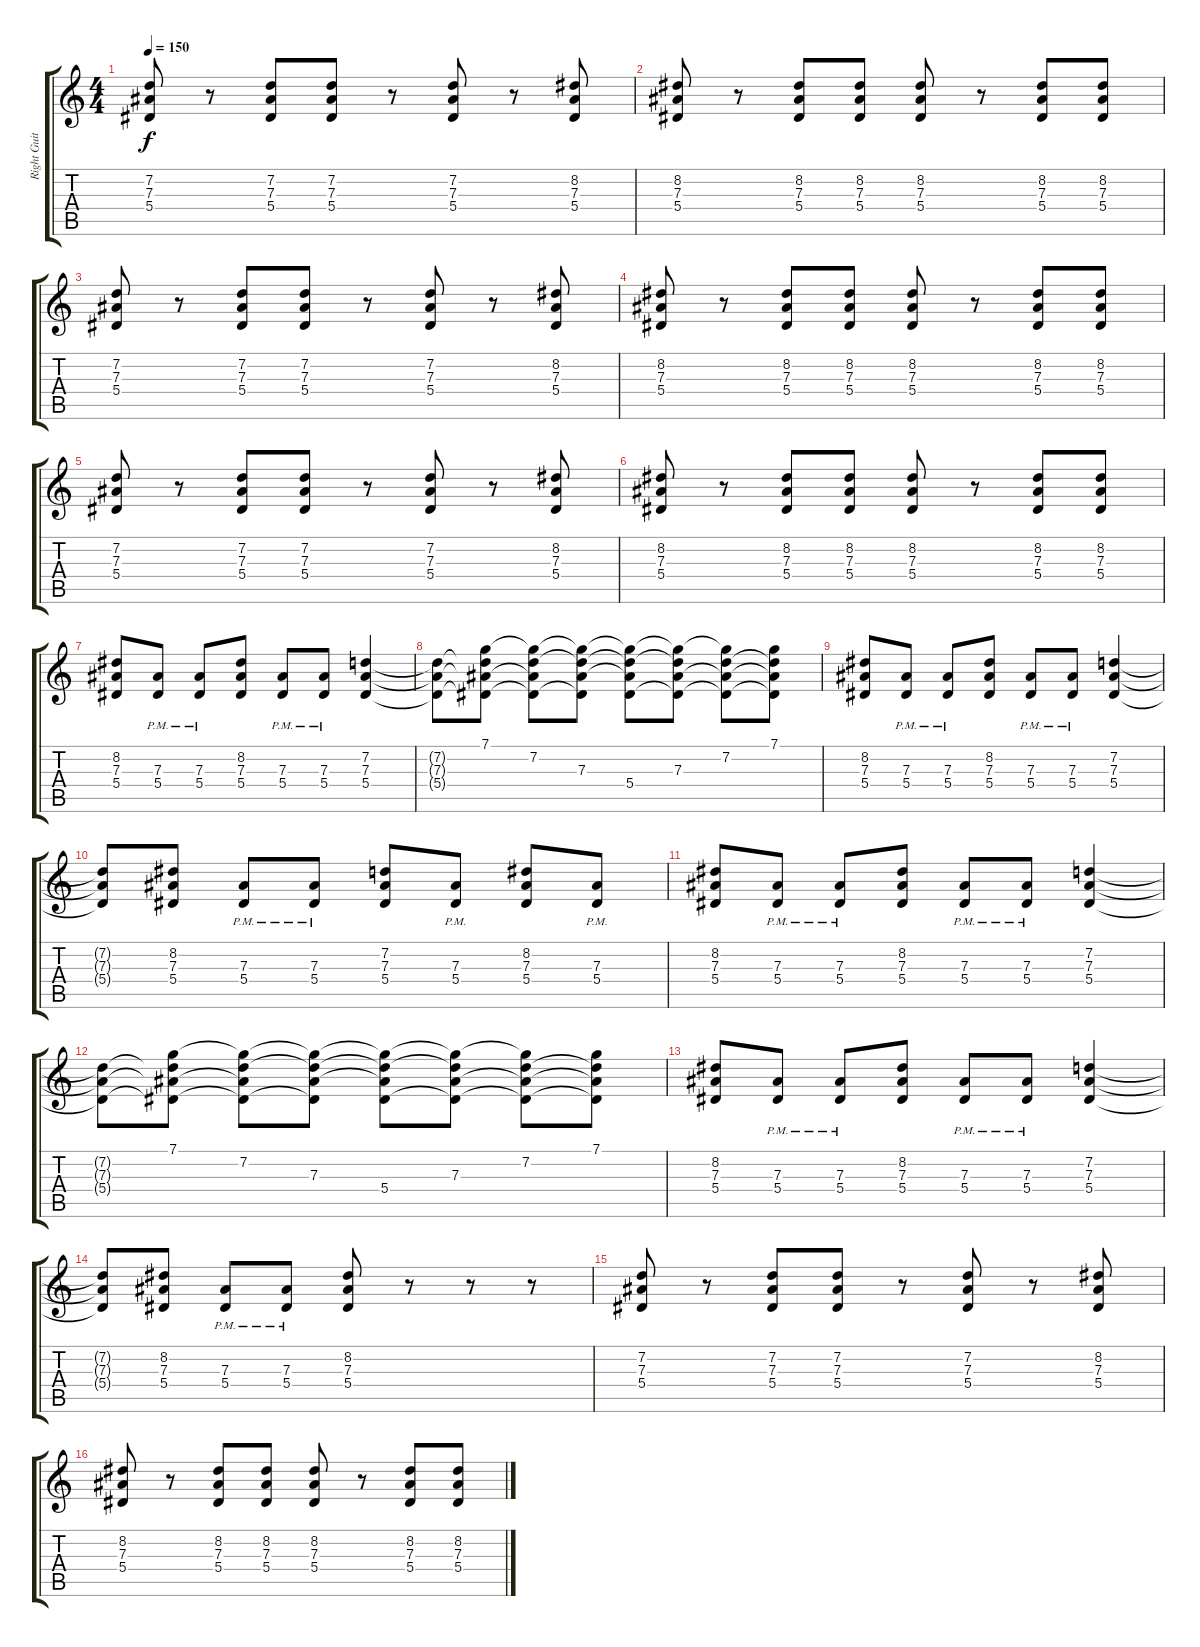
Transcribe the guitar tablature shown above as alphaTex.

\track ("Right Guitar" "Right Guit") {instrument distortionguitar}
\staff {score tabs}
\tuning (C4 G3 Eb3 Bb2 F2 C2) {hide}
\ts (4 4)
\tempo 150
\clef g2
\ks c
(7.2 7.3 5.4).8{dy f} r.8 (7.2 7.3 5.4).8 (7.2 7.3 5.4).8 r.8 (7.2 7.3 5.4).8 r.8 (8.2 7.3 5.4).8 |
(8.2 7.3 5.4).8 r.8 (8.2 7.3 5.4).8 (8.2 7.3 5.4).8 (8.2 7.3 5.4).8 r.8 (8.2 7.3 5.4).8 (8.2 7.3 5.4).8 |
(7.2 7.3 5.4).8 r.8 (7.2 7.3 5.4).8 (7.2 7.3 5.4).8 r.8 (7.2 7.3 5.4).8 r.8 (8.2 7.3 5.4).8 |
(8.2 7.3 5.4).8 r.8 (8.2 7.3 5.4).8 (8.2 7.3 5.4).8 (8.2 7.3 5.4).8 r.8 (8.2 7.3 5.4).8 (8.2 7.3 5.4).8 |
(7.2 7.3 5.4).8 r.8 (7.2 7.3 5.4).8 (7.2 7.3 5.4).8 r.8 (7.2 7.3 5.4).8 r.8 (8.2 7.3 5.4).8 |
(8.2 7.3 5.4).8 r.8 (8.2 7.3 5.4).8 (8.2 7.3 5.4).8 (8.2 7.3 5.4).8 r.8 (8.2 7.3 5.4).8 (8.2 7.3 5.4).8 |
(8.2 7.3 5.4).8 (7.3{pm} 5.4{pm}).8 (7.3{pm} 5.4{pm}).8 (8.2 7.3 5.4).8 (7.3{pm} 5.4{pm}).8 (7.3{pm} 5.4{pm}).8 (7.2 7.3 5.4).4 |
(7.2{t} 7.3{t} 5.4{t}).8 (7.1 7.2{t} 7.3{t} 5.4{t}).8 (7.1{t} 7.2 7.3{t} 5.4{t}).8 (7.1{t} 7.2{t} 7.3 5.4{t}).8 (7.1{t} 7.2{t} 7.3{t} 5.4).8 (7.1{t} 7.2{t} 7.3 5.4{t}).8 (7.1{t} 7.2 7.3{t} 5.4{t}).8 (7.1 7.2{t} 7.3{t} 5.4{t}).8 |
(8.2 7.3 5.4).8 (7.3{pm} 5.4{pm}).8 (7.3{pm} 5.4{pm}).8 (8.2 7.3 5.4).8 (7.3{pm} 5.4{pm}).8 (7.3{pm} 5.4{pm}).8 (7.2 7.3 5.4).4 |
(7.2{t} 7.3{t} 5.4{t}).8 (8.2 7.3 5.4).8 (7.3{pm} 5.4{pm}).8 (7.3{pm} 5.4{pm}).8 (7.2 7.3 5.4).8 (7.3{pm} 5.4{pm}).8 (8.2 7.3 5.4).8 (7.3{pm} 5.4{pm}).8 |
(8.2 7.3 5.4).8 (7.3{pm} 5.4{pm}).8 (7.3{pm} 5.4{pm}).8 (8.2 7.3 5.4).8 (7.3{pm} 5.4{pm}).8 (7.3{pm} 5.4{pm}).8 (7.2 7.3 5.4).4 |
(7.2{t} 7.3{t} 5.4{t}).8 (7.1 7.2{t} 7.3{t} 5.4{t}).8 (7.1{t} 7.2 7.3{t} 5.4{t}).8 (7.1{t} 7.2{t} 7.3 5.4{t}).8 (7.1{t} 7.2{t} 7.3{t} 5.4).8 (7.1{t} 7.2{t} 7.3 5.4{t}).8 (7.1{t} 7.2 7.3{t} 5.4{t}).8 (7.1 7.2{t} 7.3{t} 5.4{t}).8 |
(8.2 7.3 5.4).8 (7.3{pm} 5.4{pm}).8 (7.3{pm} 5.4{pm}).8 (8.2 7.3 5.4).8 (7.3{pm} 5.4{pm}).8 (7.3{pm} 5.4{pm}).8 (7.2 7.3 5.4).4 |
(7.2{t} 7.3{t} 5.4{t}).8 (8.2 7.3 5.4).8 (7.3{pm} 5.4{pm}).8 (7.3{pm} 5.4{pm}).8 (8.2 7.3 5.4).8 r.8 r.8 r.8 |
(7.2 7.3 5.4).8 r.8 (7.2 7.3 5.4).8 (7.2 7.3 5.4).8 r.8 (7.2 7.3 5.4).8 r.8 (8.2 7.3 5.4).8 |
(8.2 7.3 5.4).8 r.8 (8.2 7.3 5.4).8 (8.2 7.3 5.4).8 (8.2 7.3 5.4).8 r.8 (8.2 7.3 5.4).8 (8.2 7.3 5.4).8
